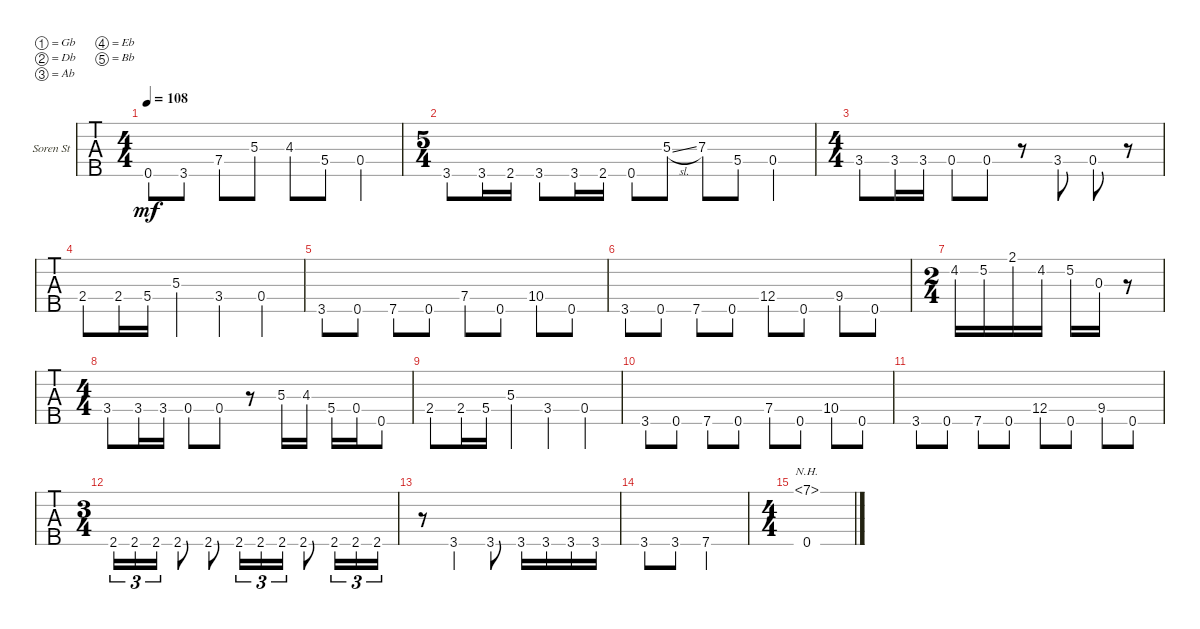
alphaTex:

\defaultSystemsLayout 4
\bracketExtendMode groupsimilarinstruments
\firstSystemTrackNameOrientation horizontal
\otherSystemsTrackNameOrientation horizontal
\track ("Lord Chid-Lee Philosipher" "Soren St") {instrument electricbassfinger}
\staff {tabs}
\tuning (Gb2 Db2 Ab1 Eb1 Bb0)
\ts (4 4)
\tempo 108
\clef f4
\scale
0.333333
\ks c
0.5.8{dy mf} 3.5.8 7.4.8 5.3.8 4.3.8 5.4.8 0.4.4 |
\ts (5 4)
3.5.8 3.5.16 2.5.16 3.5.8 3.5.16 2.5.16 0.5.8 5.3{sl}.8 7.3.8 5.4.8 0.4.4 |
\ts (4 4)
\scale
0.333333 3.4.8 3.4.16 3.4.16 0.4.8 0.4.8 r.8 3.4.8 0.4.8 r.8 |
\scale
0.333333 2.4.8 2.4.16 5.4.16 5.3.4 3.4.4 0.4.4 |
3.5.8 0.5.8 7.5.8 0.5.8 7.4.8 0.5.8 10.4.8 0.5.8 |
\scale
0.333333 3.5.8 0.5.8 7.5.8 0.5.8 12.4.8 0.5.8 9.4.8 0.5.8 |
\ts (2 4)
4.2.16 5.2.16 2.1.16 4.2.16 5.2.16 0.3.16 r.8 |
\ts (4 4)
\scale
0.333333 3.4.8 3.4.16 3.4.16 0.4.8 0.4.8 r.8 5.3.16 4.3.16 5.4.16 0.4.16 0.5.8 |
\scale
0.333333 2.4.8 2.4.16 5.4.16 5.3.4 3.4.4 0.4.4 |
3.5.8 0.5.8 7.5.8 0.5.8 7.4.8 0.5.8 10.4.8 0.5.8 |
\scale
0.333333 3.5.8 0.5.8 7.5.8 0.5.8 12.4.8 0.5.8 9.4.8 0.5.8 |
\ts (3 4)
\scale
0.333333 2.5.16{tu (3 2)} 2.5.16{tu (3 2)} 2.5.16{tu (3 2)} 2.5.8 2.5.8 2.5.16{tu (3 2)} 2.5.16{tu (3 2)} 2.5.16{tu (3 2)} 2.5.8 2.5.16{tu (3 2)} 2.5.16{tu (3 2)} 2.5.16{tu (3 2)} |
r.8 3.5.4 3.5.8 3.5.16 3.5.16 3.5.16 3.5.16 |
3.5.8 3.5.8 7.5.2 |
\ts (4 4)
(0.5 7.1{nh}).1
